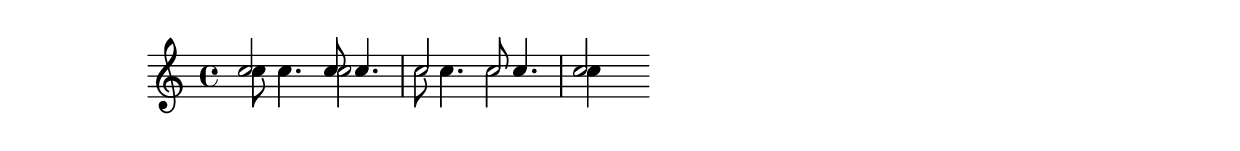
\version "2.7.32"
\header {
  texidoc =

  "If @code{merge-differently-headed} is enabled, then
open note heads may be merged with black noteheads, but only
if the black note heads are from 8th or shorter notes.
"
  
}

\layout { ragged-right= ##t }


\context Staff  \relative c'' <<
  {
    c2 c8 c4.
    
    \override Staff.NoteCollision  #'merge-differently-headed = ##t
    c2 c8 c4.
    c2
  }\\
  {
    c8 c4. c2
    
    c8 c4. c2
    c4
  }
>>
